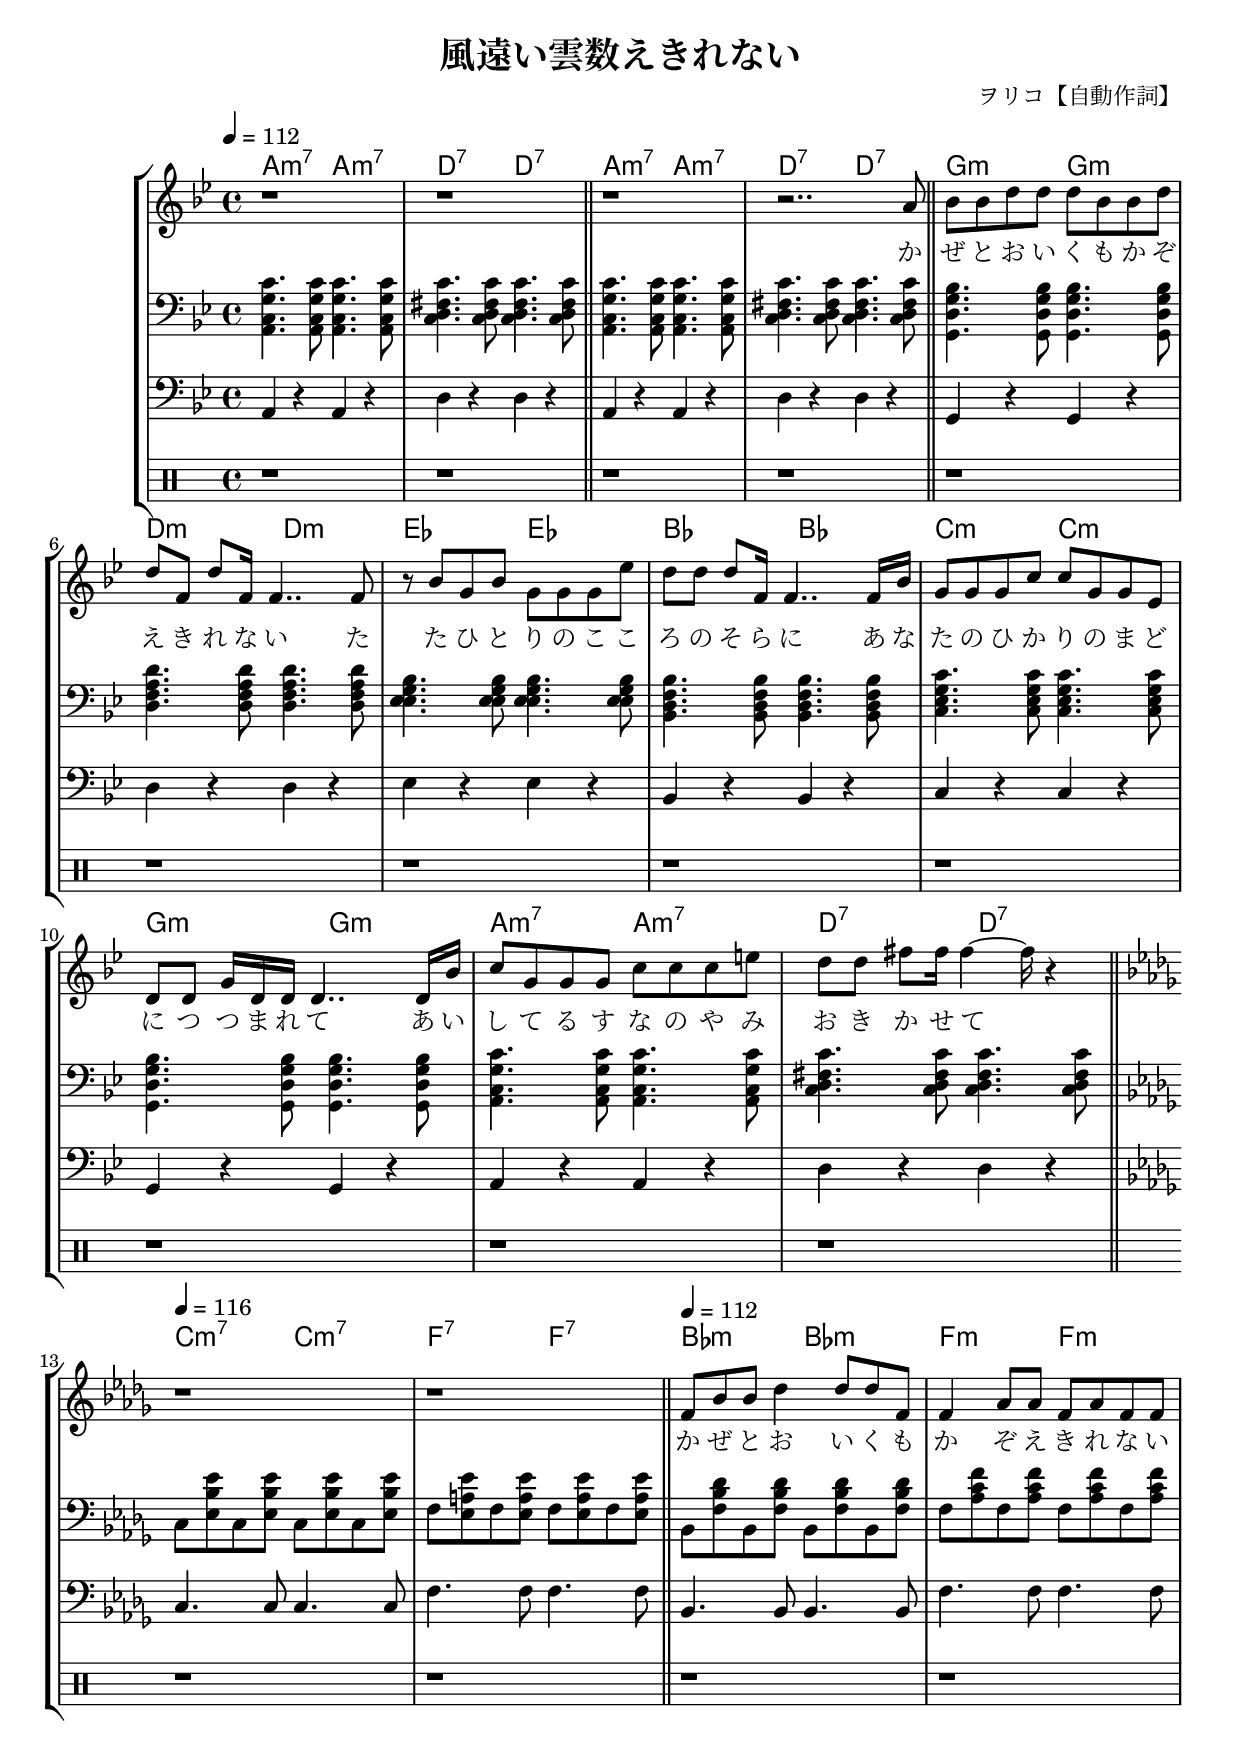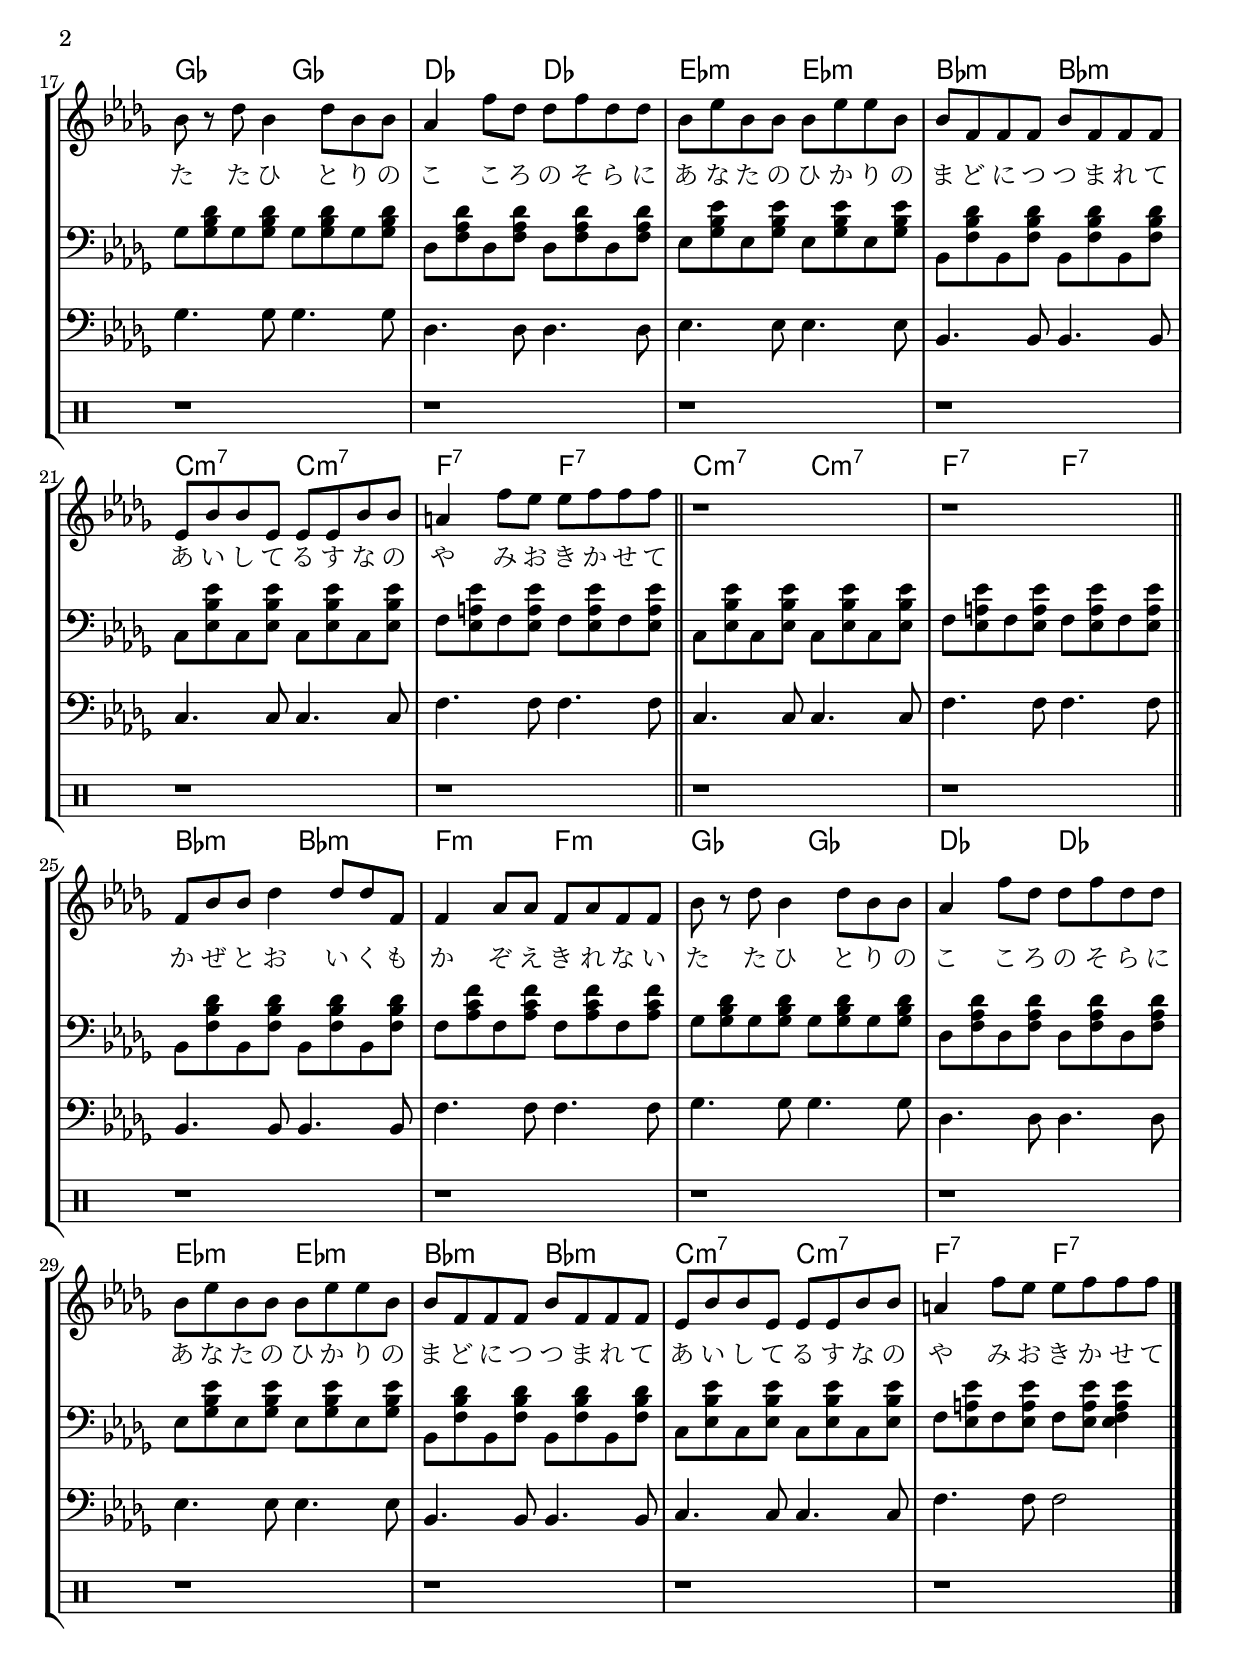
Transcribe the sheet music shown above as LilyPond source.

\version "2.12.1"

\header {
	title = \markup {風遠い雲数えきれない}
	composer = \markup \center-column {ヲリコ【自動作詞】}
}

harmony = \chordmode {
	a2:min7 a:min7 d:7 d:7 

	a:min7 a:min7 d:7 d:7 

	g:m g:m d:m d:m es es bes bes c:m c:m g:m g:m a:min7 a:min7 d:7 d:7 

	c:min7 c:min7 f:7 f:7 

	bes:m bes:m f:m f:m ges ges des des es:m es:m bes:m bes:m c:min7 c:min7 f:7 f:7 

	c:min7 c:min7 f:7 f:7 

	bes:m bes:m f:m f:m ges ges des des es:m es:m bes:m bes:m c:min7 c:min7 f:7 f:7 
}

melody = {
	\key bes \major
	\tempo 4 = 112
	r1 | r1   
	r1 | r2.. 
	\set Staff.midiInstrument = #"mmi0.38"
	a'8 
	bes'8  bes'8  d''8  d''8  d''8  bes'8  bes'8  d''8 
	d''8  f'8  d''8  f'16  f'4..  f'8 
	r8  bes'8  g'8  bes'8  g'8  g'8  g'8  es''8 
	d''8  d''8  d''8  f'16  f'4..  f'16  bes'16 
	g'8  g'8  g'8  c''8  c''8  g'8  g'8  es'8 
	d'8  d'8  g'16  d'16  d'16  d'4..  d'16  bes'16 
	c''8  g'8  g'8  g'8  c''8  c''8  c''8  e''8 
	d''8  d''8  fis''8  fis''16  fis''4~fis''16  	r4 	\key des \major
	\tempo 4 = 116
	r1 | r1   
	\set Staff.midiInstrument = #"Orchestra Hit"
		\tempo 4 = 112
 f'8  bes'8  bes'8  des''4  des''8  des''8  f'8 
	f'4  as'8  as'8  f'8  as'8  f'8  f'8 
	bes'8  r8  des''8  bes'4  des''8  bes'8  bes'8 
	as'4  f''8  des''8  des''8  f''8  des''8  des''8 
	bes'8  es''8  bes'8  bes'8  bes'8  es''8  es''8  bes'8 
	bes'8  f'8  f'8  f'8  bes'8  f'8  f'8  f'8 
	es'8  bes'8  bes'8  es'8  es'8  es'8  bes'8  bes'8 
	a'4  f''8  es''8  es''8  f''8  f''8  f''8
	r1 | r1   
	\set Staff.midiInstrument = #"mmi0.38"
	 f'8  bes'8  bes'8  des''4  des''8  des''8  f'8 
	f'4  as'8  as'8  f'8  as'8  f'8  f'8 
	bes'8  r8  des''8  bes'4  des''8  bes'8  bes'8 
	as'4  f''8  des''8  des''8  f''8  des''8  des''8 
	bes'8  es''8  bes'8  bes'8  bes'8  es''8  es''8  bes'8 
	bes'8  f'8  f'8  f'8  bes'8  f'8  f'8  f'8 
	es'8  bes'8  bes'8  es'8  es'8  es'8  bes'8  bes'8 
	a'4  f''8  es''8  es''8  f''8  f''8  f''8
	\bar "|."
}

words = \lyricmode {
	
	
	か  ぜ  と  お  い  く  も  か  ぞ  え  き  れ  な  い  た  た  ひ  と  り  の  こ  こ  ろ  の  そ  ら  に  あ  な  た  の  ひ  か  り  の  ま  ど  に  つ  つ  ま  れ  て  あ  い  し  て  る  す  な  の  や  み  お  き  か  せ  て  
	
	か  ぜ  と  お  い  く  も  か  ぞ  え  き  れ  な  い  た  た  ひ  と  り  の  こ  こ  ろ  の  そ  ら  に  あ  な  た  の  ひ  か  り  の  ま  ど  に  つ  つ  ま  れ  て  あ  い  し  て  る  す  な  の  や  み  お  き  か  せ  て  
	
	か  ぜ  と  お  い  く  も  か  ぞ  え  き  れ  な  い  た  た  ひ  と  り  の  こ  こ  ろ  の  そ  ら  に  あ  な  た  の  ひ  か  り  の  ま  ど  に  つ  つ  ま  れ  て  あ  い  し  て  る  す  な  の  や  み  お  き  か  せ  て  
}

tempochange = {
	\tempo 4 = 112
	r1 | r1 \bar "||"
	\tempo 4 = 112
	r1 | r1 \bar "||"
	\tempo 4 = 112
	r1 | r1 | r1 | r1 | r1 | r1 | r1 | r1 \bar "||"
	\tempo 4 = 116
	r1 | r1 \bar "||"
	\tempo 4 = 112
	r1 | r1 | r1 | r1 | r1 | r1 | r1 | r1 \bar "||"
	\tempo 4 = 112
	r1 | r1 \bar "||"
	\tempo 4 = 112
	r1 | r1 | r1 | r1 | r1 | r1 | r1 | r1 \bar "|."
}

mainacc = {
	\clef bass
	\set Staff.midiInstrument = #"Electric Piano 1"
	\key bes \major
	\tempo 4 = 112
	<a, c g c'>4. <a, c g c'>8
	<a, c g c'>4. <a, c g c'>8
	<d c fis c'>4. <d c fis c'>8
	<d c fis c'>4. <d c fis c'>8
	\bar "||"

	\set Staff.midiInstrument = #"Electric Piano 1"
	<a, c g c'>4. <a, c g c'>8
	<a, c g c'>4. <a, c g c'>8
	<d c fis c'>4. <d c fis c'>8
	<d c fis c'>4. <d c fis c'>8
	\bar "||"

	\set Staff.midiInstrument = #"Electric Piano 1"
	<g, d g bes>4. <g, d g bes>8
	<g, d g bes>4. <g, d g bes>8
	<d f a d'>4. <d f a d'>8
	<d f a d'>4. <d f a d'>8
	<es es g bes>4. <es es g bes>8
	<es es g bes>4. <es es g bes>8
	<bes, d f bes>4. <bes, d f bes>8
	<bes, d f bes>4. <bes, d f bes>8
	<c es g c'>4. <c es g c'>8
	<c es g c'>4. <c es g c'>8
	<g, d g bes>4. <g, d g bes>8
	<g, d g bes>4. <g, d g bes>8
	<a, c g c'>4. <a, c g c'>8
	<a, c g c'>4. <a, c g c'>8
	<d c fis c'>4. <d c fis c'>8
	<d c fis c'>4. <d c fis c'>8
	\bar "||"

	\set Staff.midiInstrument = #"Acoustic Guitar (nylon)"
	\key des \major
	\tempo 4 = 116
	c8 <es bes es'> c <es bes es'>
	c8 <es bes es'> c <es bes es'>
	f8 <es a es'> f <es a es'>
	f8 <es a es'> f <es a es'>
	\bar "||"

	\set Staff.midiInstrument = #"Acoustic Guitar (nylon)"
	\tempo 4 = 112
	bes,8 <f bes des'> bes, <f bes des'>
	bes,8 <f bes des'> bes, <f bes des'>
	f8 <as c' f'> f <as c' f'>
	f8 <as c' f'> f <as c' f'>
	ges8 <ges bes des'> ges <ges bes des'>
	ges8 <ges bes des'> ges <ges bes des'>
	des8 <f as des'> des <f as des'>
	des8 <f as des'> des <f as des'>
	es8 <ges bes es'> es <ges bes es'>
	es8 <ges bes es'> es <ges bes es'>
	bes,8 <f bes des'> bes, <f bes des'>
	bes,8 <f bes des'> bes, <f bes des'>
	c8 <es bes es'> c <es bes es'>
	c8 <es bes es'> c <es bes es'>
	f8 <es a es'> f <es a es'>
	f8 <es a es'> f <es a es'>
	\bar "||"

	\set Staff.midiInstrument = #"Acoustic Guitar (nylon)"
	c8 <es bes es'> c <es bes es'>
	c8 <es bes es'> c <es bes es'>
	f8 <es a es'> f <es a es'>
	f8 <es a es'> f <es a es'>
	\bar "||"

	\set Staff.midiInstrument = #"Acoustic Guitar (nylon)"
	bes,8 <f bes des'> bes, <f bes des'>
	bes,8 <f bes des'> bes, <f bes des'>
	f8 <as c' f'> f <as c' f'>
	f8 <as c' f'> f <as c' f'>
	ges8 <ges bes des'> ges <ges bes des'>
	ges8 <ges bes des'> ges <ges bes des'>
	des8 <f as des'> des <f as des'>
	des8 <f as des'> des <f as des'>
	es8 <ges bes es'> es <ges bes es'>
	es8 <ges bes es'> es <ges bes es'>
	bes,8 <f bes des'> bes, <f bes des'>
	bes,8 <f bes des'> bes, <f bes des'>
	c8 <es bes es'> c <es bes es'>
	c8 <es bes es'> c <es bes es'>
	f8 <es a es'> f <es a es'>
	f8 <es a es'>8 <f es a es'>4
	\bar "|."
}

subacc = {
	\clef bass
	\set Staff.midiInstrument = #"Acoustic Bass"
	\key bes \major
	\tempo 4 = 112
	a,4 r4
	a,4 r4
	d4 r4
	d4 r4
	\bar "||"

	\set Staff.midiInstrument = #"Acoustic Guitar (nylon)"
	a,4 r4
	a,4 r4
	d4 r4
	d4 r4
	\bar "||"

	\set Staff.midiInstrument = #"Acoustic Guitar (nylon)"
	g,4 r4
	g,4 r4
	d4 r4
	d4 r4
	es4 r4
	es4 r4
	bes,4 r4
	bes,4 r4
	c4 r4
	c4 r4
	g,4 r4
	g,4 r4
	a,4 r4
	a,4 r4
	d4 r4
	d4 r4
	\bar "||"

	\set Staff.midiInstrument = #"Electric Piano 1"
	\key des \major
	\tempo 4 = 116
	c4.c8
	c4.c8
	f4.f8
	f4.f8
	\bar "||"

	\set Staff.midiInstrument = #"Brass Section"
	\tempo 4 = 112
	bes,4.bes,8
	bes,4.bes,8
	f4.f8
	f4.f8
	ges4.ges8
	ges4.ges8
	des4.des8
	des4.des8
	es4.es8
	es4.es8
	bes,4.bes,8
	bes,4.bes,8
	c4.c8
	c4.c8
	f4.f8
	f4.f8
	\bar "||"

	\set Staff.midiInstrument = #"Brass Section"
	c4.c8
	c4.c8
	f4.f8
	f4.f8
	\bar "||"

	\set Staff.midiInstrument = #"Brass Section"
	bes,4.bes,8
	bes,4.bes,8
	f4.f8
	f4.f8
	ges4.ges8
	ges4.ges8
	des4.des8
	des4.des8
	es4.es8
	es4.es8
	bes,4.bes,8
	bes,4.bes,8
	c4.c8
	c4.c8
	f4.f8
	f2
	\bar "|."
}

percA = {
	\drummode {
	r1 |r1 \bar "||"
	r1 |r1 \bar "||"
	r1 |r1 |r1 |r1 |r1 |r1 |r1 |r1 \bar "||"
	r1 |r1 \bar "||"
	r1 |r1 |r1 |r1 |r1 |r1 |r1 |r1 \bar "||"
	r1 |r1 \bar "||"
	r1 |r1 |r1 |r1 |r1 |r1 |r1 |r1 \bar "|."
	}
}

percB = {
	\drummode {
	r1 |r1 \bar "||"
	r1 |r1 \bar "||"
	r1 |r1 |r1 |r1 |r1 |r1 |r1 |r1 \bar "||"
	r1 |r1 \bar "||"
	r1 |r1 |r1 |r1 |r1 |r1 |r1 |r1 \bar "||"
	r1 |r1 \bar "||"
	r1 |r1 |r1 |r1 |r1 |r1 |r1 |r1 \bar "|."
	}
}

percC = {
	\drummode {
	r1 |r1 \bar "||"
	r1 |r1 \bar "||"
	r1 |r1 |r1 |r1 |r1 |r1 |r1 |r1 \bar "||"
	r1 |r1 \bar "||"
	r1 |r1 |r1 |r1 |r1 |r1 |r1 |r1 \bar "||"
	r1 |r1 \bar "||"
	r1 |r1 |r1 |r1 |r1 |r1 |r1 |r1 \bar "|."
	}
}

percD = {
	\drummode {
	r1 |r1 \bar "||"
	r1 |r1 \bar "||"
	r1 |r1 |r1 |r1 |r1 |r1 |r1 |r1 \bar "||"
	r1 |r1 \bar "||"
	r1 |r1 |r1 |r1 |r1 |r1 |r1 |r1 \bar "||"
	r1 |r1 \bar "||"
	r1 |r1 |r1 |r1 |r1 |r1 |r1 |r1 \bar "|."
	}
}

percE = {
	\drummode {
	r1 |r1 \bar "||"
	r1 |r1 \bar "||"
	r1 |r1 |r1 |r1 |r1 |r1 |r1 |r1 \bar "||"
	r1 |r1 \bar "||"
	r1 |r1 |r1 |r1 |r1 |r1 |r1 |r1 \bar "||"
	r1 |r1 \bar "||"
	r1 |r1 |r1 |r1 |r1 |r1 |r1 |r1 \bar "|."
	}
}

\score {
	<<
		\new StaffGroup <<
			\new ChordNames {\harmony}
			\new Voice = "melody" {\melody}
			\new Lyrics \lyricsto "melody" \words
			\new Staff = "mainacc" {\mainacc}
			\new Staff = "subacc" {\subacc}
			\new DrumStaff <<
				\new DrumVoice {\percA}
				\new DrumVoice {\percB}
				\new DrumVoice {\percC}
				\new DrumVoice {\percD}
				\new DrumVoice {\percE}
			>>
		>>
	>>
	\layout { }
}
